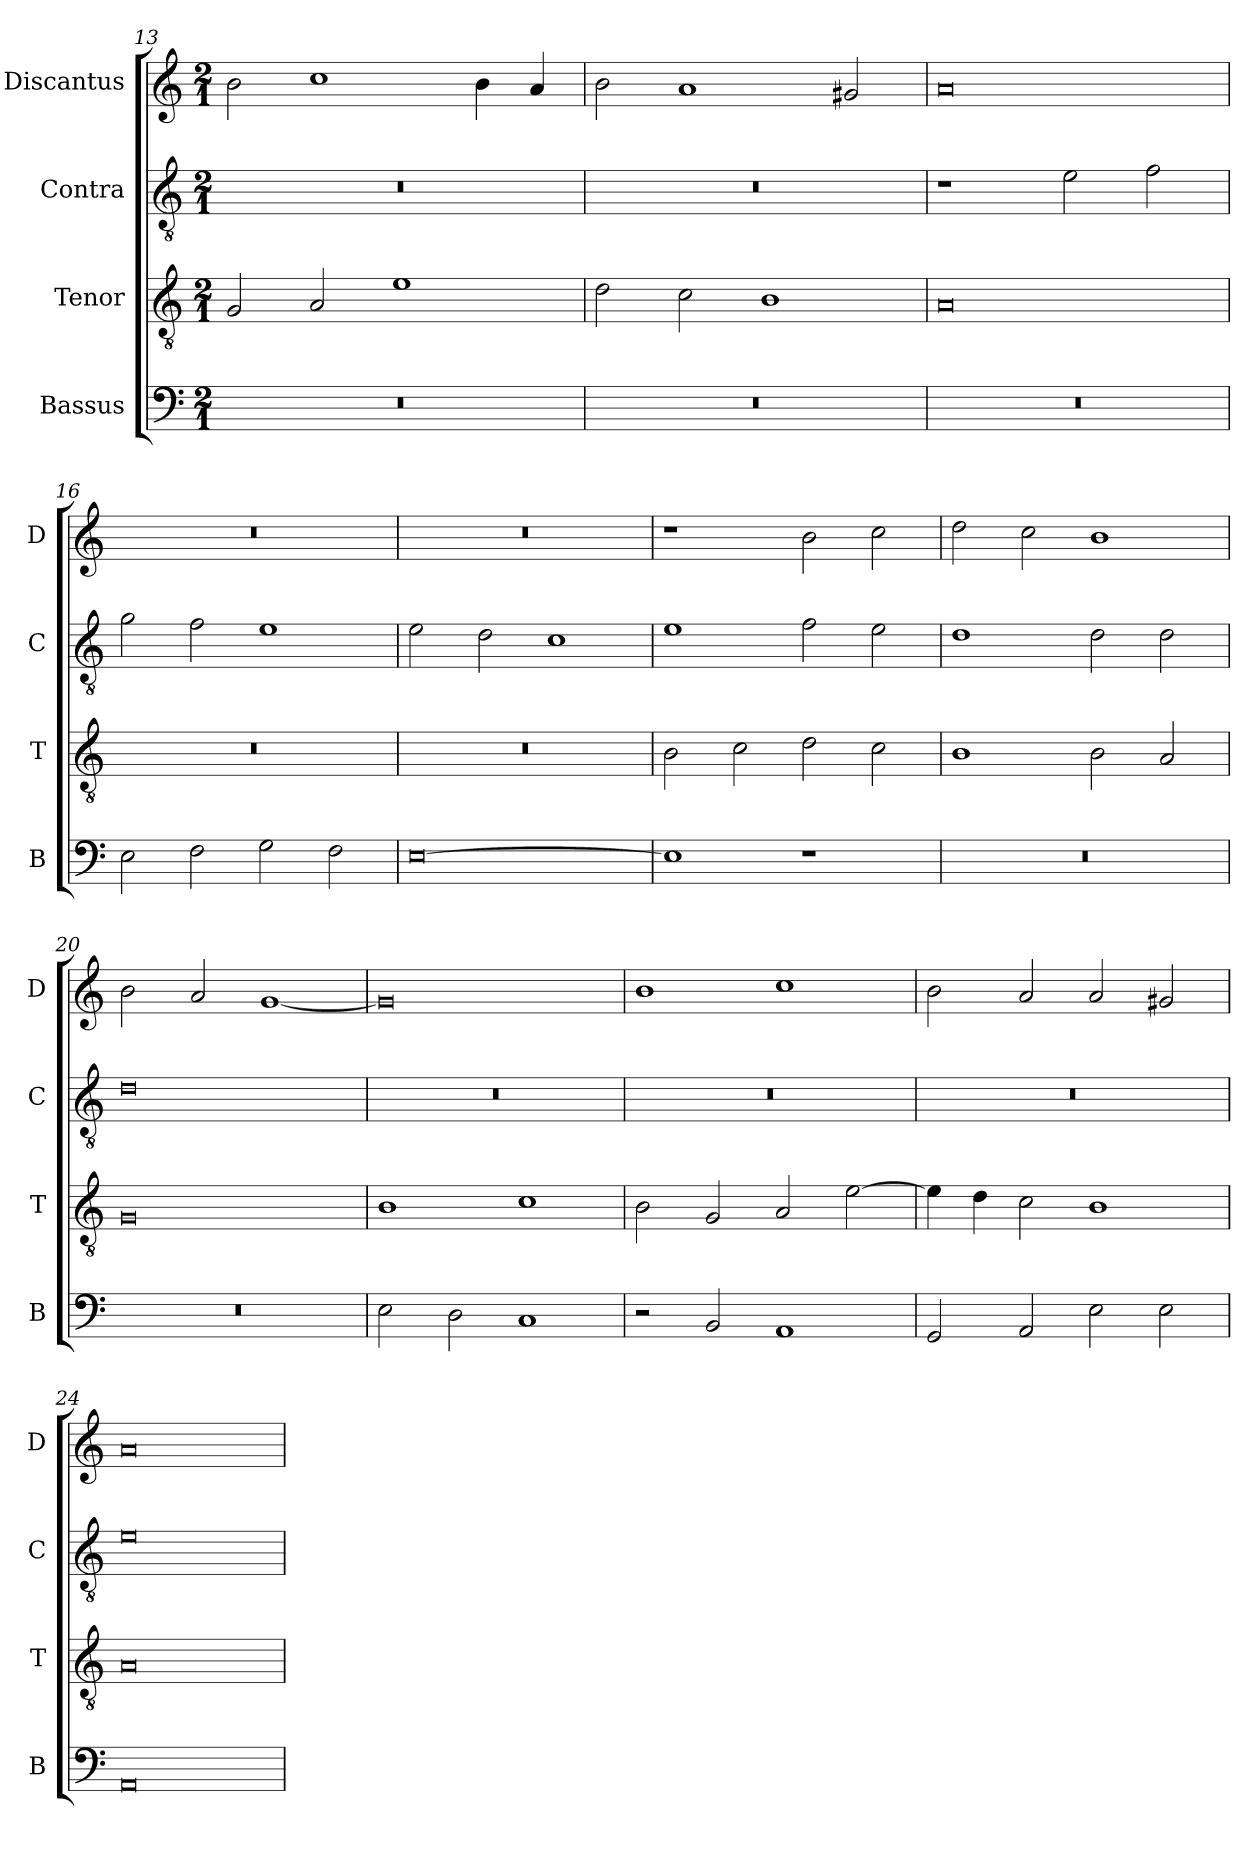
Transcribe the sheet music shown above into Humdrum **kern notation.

**kern	**kern	**kern	**kern
*part4	*part3	*part2	*part1
*staff4	*staff3	*staff2	*staff1
*I"Bassus	*I"Tenor	*I"Contra	*I"Discantus
*I'B	*I'T	*I'C	*I'D
*clefF4	*clefGv2	*clefGv2	*clefG2
*k[]	*k[]	*k[]	*k[]
*M2/1	*M2/1	*M2/1	*M2/1
=13	=13	=13	=13
0r	2G/	0r	2b\
.	2A/	.	1cc
.	1e	.	.
.	.	.	4b\
.	.	.	4a/
=14	=14	=14	=14
0r	2d\	0r	2b\
.	2c\	.	1a
.	1B	.	.
.	.	.	2g#X/
=15	=15	=15	=15
0r	0A	1r	0a
.	.	2e\	.
.	.	2f\	.
=16	=16	=16	=16
2E\	0r	2g\	0r
2F\	.	2f\	.
2G\	.	1e	.
2F\	.	.	.
=17	=17	=17	=17
[0E	0r	2e\	0r
.	.	2d\	.
.	.	1c	.
=18	=18	=18	=18
1E]	2B\	1e	1r
.	2c\	.	.
1r	2d\	2f\	2b\
.	2c\	2e\	2cc\
=19	=19	=19	=19
0r	1B	1d	2dd\
.	.	.	2cc\
.	2B\	2d\	1b
.	2A/	2d\	.
=20	=20	=20	=20
0r	0G	0d	2b\
.	.	.	2a/
.	.	.	[1g
=21	=21	=21	=21
2E\	1B	0r	0g]
2D\	.	.	.
1C	1c	.	.
=22	=22	=22	=22
2r	2B\	0r	1b
2BB/	2G/	.	.
1AA	2A/	.	1cc
.	[2e\	.	.
=23	=23	=23	=23
2GG/	4e\]	0r	2b\
.	4d\	.	.
2AA/	2c\	.	2a/
2E\	1B	.	2a/
2E\	.	.	2g#X/
=24	=24	=24	=24
0AA	0A	0e	0a
=	=	=	=
*-	*-	*-	*-
